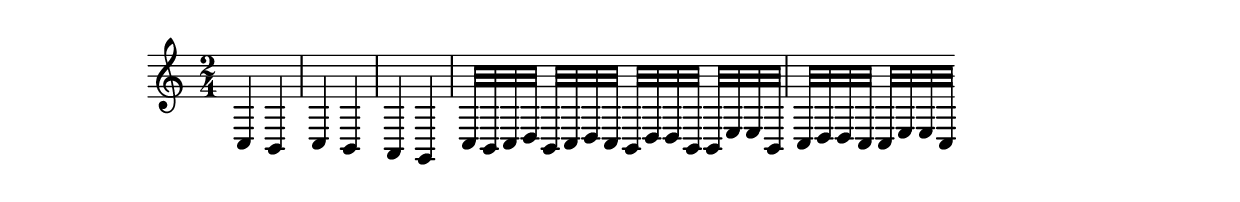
\header {
    texidoc = "Ledger lines are shortened when they are very close. This ensures
that  ledgers lines stay separate."
}
\version "2.10.0"

\layout {
    ragged-right = ##t
}

\relative {
\time 2/4 

c4
b
c4
b
a g
c32[ b c d]
b[ c d c]
b[ d d b]
b[ e e b]
c[ d d c]
c[ e e c]

     

}  
